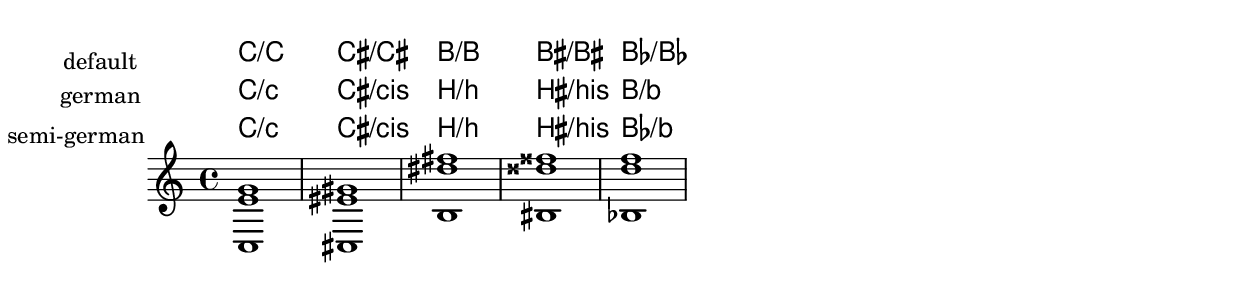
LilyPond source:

%% Do not edit this file; it is automatically
%% generated from LSR http://lsr.dsi.unimi.it
%% This file is in the public domain.
\version "2.13.16"

\header {
  lsrtags = "chords"

%% Translation of GIT committish: 1d589aa04c20d7711bf662618adbdd6d445db29d
  texidoces = "
La nomenclatura inglesa (predeterminada) para los acordes del cifrado
americano se puede cambiar por la alemana (@code{\\germanChords}
sustituye B y Bes por H y B) o por la semi-alemana
(@code{\\semiGermanChords} sustituye B y Bes por H y Bb).

"
  doctitlees = "Cambiar la nomenclatura de los acordes del cifrado americano por la notación alemana o semi-alemana"

  texidoc = "
The english naming of chords (default) can be changed to german
(@code{\\germanChords} replaces B and Bes with H and B) or semi-german
(@code{\\semiGermanChords} replaces B and Bes with H and Bb).




"
  doctitle = "Changing the chord names to German or semi-German notation"
} % begin verbatim

music = \chordmode {
  c1/c | cis/cis
  b1/b | bis/bis | bes/bes
}

%% The following is only here to print the names of the
%% chords styles; it can be removed if you do not need to
%% print them.

\layout {
  \context {
    \ChordNames
    \consists "Instrument_name_engraver"
  }
}

<<
  \new ChordNames {
    \set ChordNames.instrumentName = #"default"
    \music
  }
  \new ChordNames {
    \set ChordNames.instrumentName = #"german"
    \germanChords \music }
  \new ChordNames {
    \set ChordNames.instrumentName = #"semi-german"
    \semiGermanChords \music }
  \context Voice { \music }
>>

